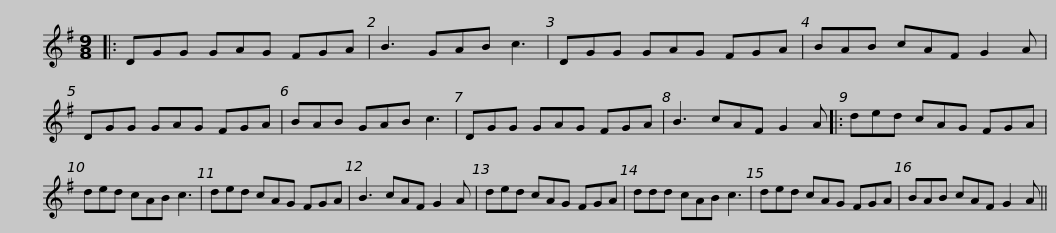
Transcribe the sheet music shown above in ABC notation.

X:1
L:1/8
M:9/8
I:linebreak $
K:G
V:1 treble
V:1
|: DGG GAG FGA | B3 GAB c3 | DGG GAG FGA | BAB cAF G2 A | DGG GAG FGA |$ %5
 BAB GAB c3 | DGG GAG FGA | B3 cAF G2 A |: ded cAG FGA | ded cAB c3 |$ %10
 ded cAG FGA | B3 cAF G2 A | ded cAG FGA | ddd cAB c3 | ded cAG FGA |$ %15
 BAB cAF G2 A || %16
